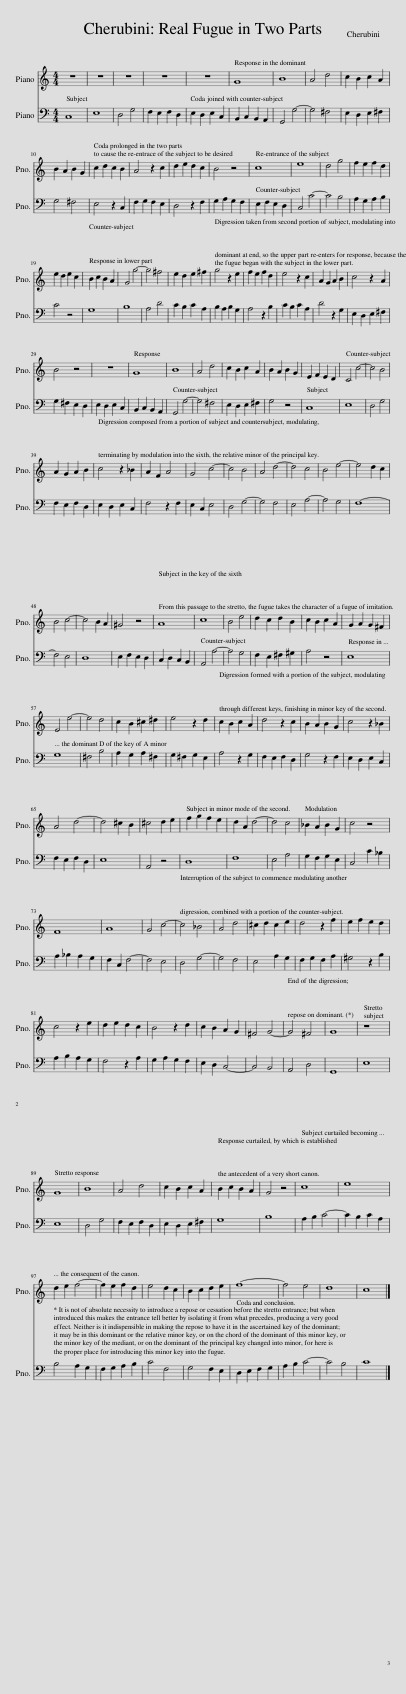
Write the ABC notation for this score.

X:1
%%score 1 2
L:1/8
M:4/4
I:linebreak $
K:C
V:1 treble
V:2 bass
V:1
 z8 | z8 | z8 | z8 | z8 | %5
 G8 | B8 | A4 d4 | c2 B2 c2 A2 |$ B2 A2 B2 G2 | %10
 c2 d2 c2 B2 | A4 z2 c2 | d2 e2 d2 c2 | B4 z4 | c8 | %15
 e8 | d4 g4 | f2 e2 f2 d2 |$ e2 d2 e2 c2 | B2 c2 B2 A2 | %20
 G4 g4- | g4 ^f4 | e2 d2 e2 ^f2 | g4 z2 e2 | f2 e2 f2 d2 | %25
 e4 z2 c2 | A2 G2 A2 B2 | c4 z2 A2 |$ B4 z4 | z8 | %30
 G8 | B8 | A4 d4 | c2 B2 c2 A2 | B2 A2 B2 G2 | %35
 E2 F2 E2 D2 | C4 c4- | c4 B4 |$ A2 G2 A2 B2 | c4 z2 _B2 | %40
 A2 F2 A4 | G4 c4- | c4 B4 | A4 d4- | d4 c4 | %45
 B4 e4- | e4 d2 c2 |$ B4 c4- | c4 B2 A2 | ^G4 z4 | %50
 A8 | c8 | B4 e4 | d2 c2 d2 B2 | c2 B2 c2 A2 | %55
 G2 A2 G2 ^F2 |$ E4 e4- | e4 d4 | c2 B2 ^c2 ^d2 | e4 z2 d2 | %60
 c2 B2 c2 A2 | d4 z2 c2 | B2 A2 B2 G2 | c4 z2 _B2 |$ A4 d4- | %65
 d4 ^c2 B2 | ^c4 d2 e2 | f2 g2 f2 e2 | d2 A2 d4- | d4 c4 | %70
 _B2 A2 B2 G2 | c4 z4 |$ F8 | A8 | G4 c4- | %75
 c4 _B4 | A4 d4 | ^c2 d2 c2 e2 | d4 z2 f2 | e2 f2 e2 d2 |$ %80
 c4 z2 e2 | d2 e2 d2 c2 | B4 z2 d2 | c2 B2 A2 G2 | ^F4 G4- | %85
 G4 ^F4 | G8 | z8 |$ G8 | B8 | %90
 A4 d4 | c2 B2 c2 A2 | B2 c2 B2 A2 | G4 z4 | c8 | %95
 e8 |$ d2 e2 f4- | f2 e2 f2 d2 | e4 d2 c2 | B2 c2 d2 e2 | %100
 f8- | f4 e4 | d8 | c8 |] %104
V:2
 C,8 | E,8 | D,4 G,4 | F,2 E,2 F,2 D,2 | E,2 D,2 E,2 C,2 | %5
 B,,2 C,2 B,,2 A,,2 | G,,4 G,4- | G,4 ^F,4 | E,2 D,2 E,2 ^F,2 |$ G,4 ^F,4 | %10
 E,4 z2 C,2 | F,2 G,2 F,2 E,2 | D,4 z2 F,2 | G,2 A,2 G,2 F,2 | E,2 F,2 E,2 D,2 | %15
 C,4 C4- | C4 B,4 | A,2 G,2 A,2 B,2 |$ C4 z4 | G,8 | %20
 B,8 | A,4 D4 | C2 B,2 C2 A,2 | B,2 A,2 B,2 G,2 | A,4 z2 B,2 | %25
 C2 B,2 C2 A,2 | D4 z2 G,2 | E,2 D,2 E,2 ^F,2 |$ G,2 ^F,2 E,2 D,2 | E,2 D,2 E,2 C,2 | %30
 B,,2 C,2 B,,2 A,,2 | G,,4 G,4- | G,4 ^F,4 | E,2 D,2 E,2 ^F,2 | G,4 z4 | %35
 C,8 | E,8 | D,4 G,4 |$ F,2 E,2 F,2 D,2 | E,2 D,2 E,2 C,2 | %40
 F,4 z2 F,2 | E,2 C,2 E,4 | D,4 G,4- | G,4 F,4 | E,4 A,4- | %45
 A,4 G,4 | F,8- |$ F,4 E,4 | D,8 | E,2 F,2 E,2 D,2 | %50
 C,2 D,2 C,2 B,,2 | A,,4 A,4- | A,4 G,4 | F,2 E,2 ^F,2 ^G,2 | A,4 z4 | %55
 E,8 |$ G,8 | ^F,4 B,4 | A,2 G,2 A,2 ^F,2 | G,2 ^F,2 G,2 E,2 | %60
 A,4 z2 G,2 | F,2 E,2 F,2 D,2 | G,4 z2 F,2 | E,2 D,2 E,2 C,2 |$ F,2 E,2 F,2 D,2 | %65
 E,8 | A,,4 z4 | D,8 | F,8 | E,4 A,4 | %70
 G,2 F,2 G,2 E,2 | C,4 C2 _B,2 |$ A,2 _B,2 A,2 G,2 | F,2 C,2 F,4- | F,4 E,4 | %75
 D,4 G,4- | G,4 F,4 | E,4 A,2 G,2 | F,2 G,2 F,2 A,2 | ^G,4 z2 B,2 |$ %80
 A,2 B,2 A,2 G,2 | F,4 z2 A,2 | G,2 A,2 G,2 F,2 | E,2 D,2 C,4- | C,4 B,,4 | %85
 A,,4 D,4 | G,,8 | E,8 |$ E,8 | D,4 G,4 | %90
 F,2 E,2 F,2 D,2 | E,2 D,2 E,2 ^F,2 | G,8 | B,8 | A,2 B,2 C4- | %95
 C2 B,2 C2 A,2 |$ B,4 A,2 G,2 | F,2 G,2 A,2 B,2 | C4 F,4 | G,4 F,2 E,2 | %100
 D,2 E,2 F,2 G,2 | A,2 B,2 C4- | C4 B,4 | C8 |] %104
